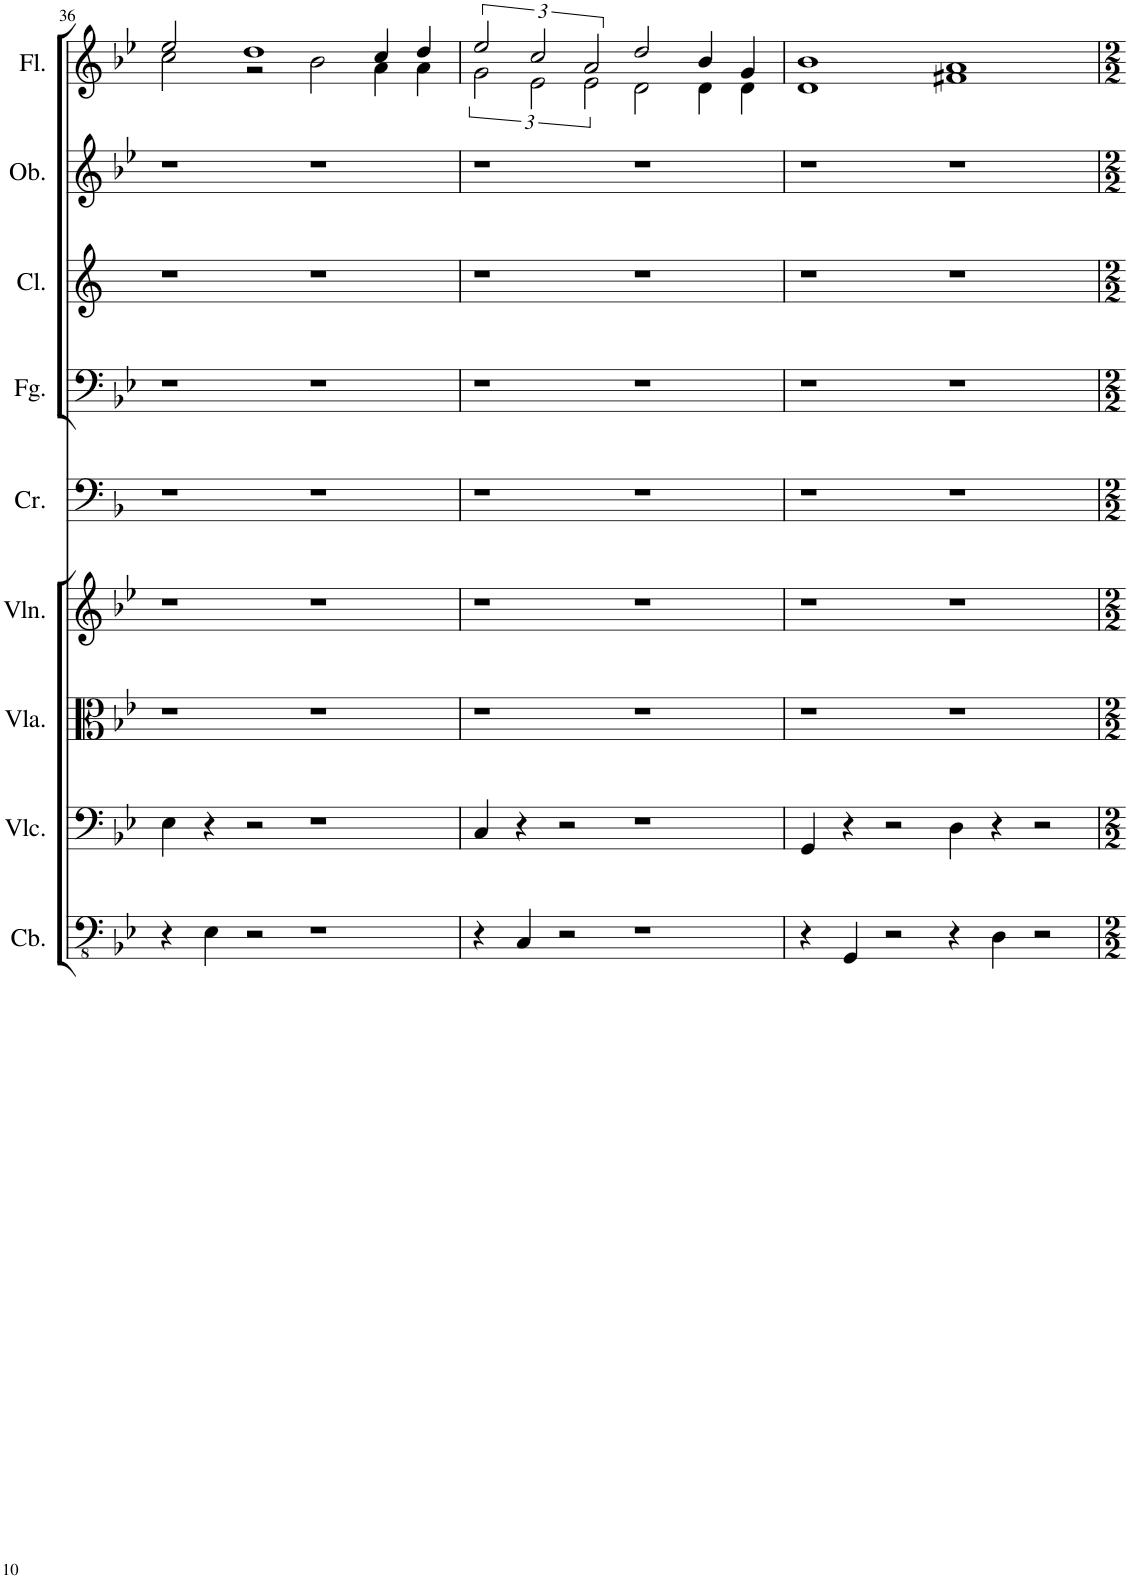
**kern	**kern	**kern	**kern	**kern	**kern	**kern	**kern	**kern
*part9	*part8	*part7	*part6	*part5	*part4	*part3	*part2	*part1
*staff9	*staff8	*staff7	*staff6	*staff5	*staff4	*staff3	*staff2	*staff1
*I"Contrebasse	*I"Violoncello	*I"Viola	*I"Violino	*I"Corno in Fa	*I"Fagotto	*I"Clarinetto Soprano in Sib	*I"Oboe	*I"Flauto in Do
*I'Cb.	*I'Vlc.	*I'Vla.	*I'Vln.	*I'Cr.	*I'Fg.	*I'Cl.	*I'Ob.	*I'Fl.
!!LO:PB:g=z
*clefFv4	*clefF4	*clefC3	*clefG2	*clefF4	*clefF4	*clefG2	*clefG2	*clefG2
*Trd7c12	*	*	*	*Trd4c7	*	*Trd1c2	*	*
*k[b-e-]	*k[b-e-]	*k[b-e-]	*k[b-e-]	*k[b-]	*k[b-e-]	*k[]	*k[b-e-]	*k[b-e-]
*M4/2	*M4/2	*M4/2	*M4/2	*M4/2	*M4/2	*M4/2	*M4/2	*M4/2
=36	=36	=36	=36	=36	=36	=36	=36	=36
*	*	*	*	*	*	*	*	*^
4r	4E-\	1r	1r	1r	1r	1r	1r	2ee-/	2cc\
4EE-\	4r	.	.	.	.	.	.	.	.
2r	2r	.	.	.	.	.	.	1dd	2r
1r	1r	1r	1r	1r	1r	1r	1r	.	2b-\
.	.	.	.	.	.	.	.	4cc/	4a\
.	.	.	.	.	.	.	.	4dd/	4a\
=37	=37	=37	=37	=37	=37	=37	=37	=37	=37
4r	4C/	1r	1r	1r	1r	1r	1r	3ee-/	3g\
4CC/	4r	.	.	.	.	.	.	.	.
.	.	.	.	.	.	.	.	3cc/	3e-\
2r	2r	.	.	.	.	.	.	.	.
.	.	.	.	.	.	.	.	3a/	3e-\
1r	1r	1r	1r	1r	1r	1r	1r	2dd/	2d\
.	.	.	.	.	.	.	.	4b-/	4d\
.	.	.	.	.	.	.	.	4g/	4d\
=38	=38	=38	=38	=38	=38	=38	=38	=38	=38
4r	4GG/	1r	1r	1r	1r	1r	1r	1b-	1d
4GGG/	4r	.	.	.	.	.	.	.	.
2r	2r	.	.	.	.	.	.	.	.
4r	4D\	1r	1r	1r	1r	1r	1r	1a	1f#X
4DD\	4r	.	.	.	.	.	.	.	.
2r	2r	.	.	.	.	.	.	.	.
*	*	*	*	*	*	*	*	*v	*v
=	=	=	=	=	=	=	=	=
*-	*-	*-	*-	*-	*-	*-	*-	*-
